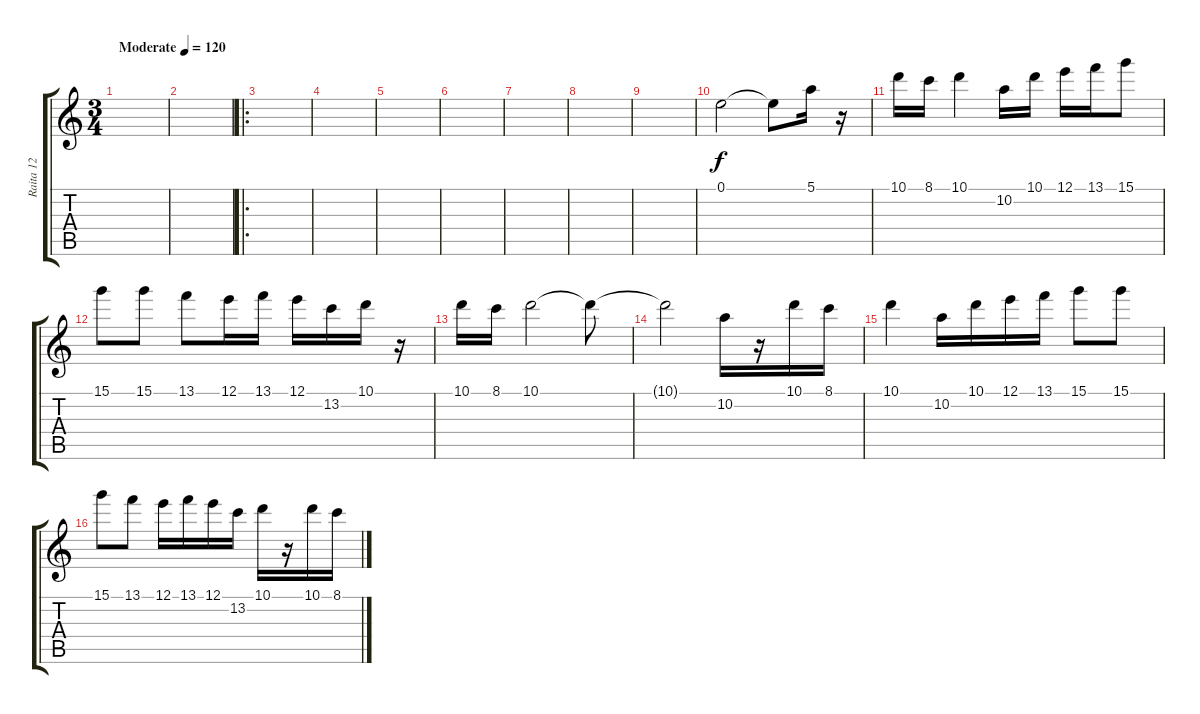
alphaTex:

\track ("Raita 12" "Raita 12") {instrument stringensemble1}
\staff {score tabs}
\tuning (E5 B4 G4 D4 A3 E3) {hide}
\ts (3 4)
\tempo (120 "Moderate")
\clef g2
\ks c
|
|
\ro
|
|
|
|
|
|
|
0.1.2 0.1{t}.8 5.1.16 r.16 |
10.1.16 8.1.16 10.1.4 10.2.16 10.1.16 12.1.16 13.1.16 15.1.8 |
15.1.8 15.1.8 13.1.8 12.1.16 13.1.16 12.1.16 13.2.16 10.1.16 r.16 |
10.1.16 8.1.16 10.1.2 10.1{t}.8 |
10.1{t}.2 10.2.16 r.16 10.1.16 8.1.16 |
10.1.4 10.2.16 10.1.16 12.1.16 13.1.16 15.1.8 15.1.8 |
15.1.8 13.1.8 12.1.16 13.1.16 12.1.16 13.2.16 10.1.16 r.16 10.1.16 8.1.16
